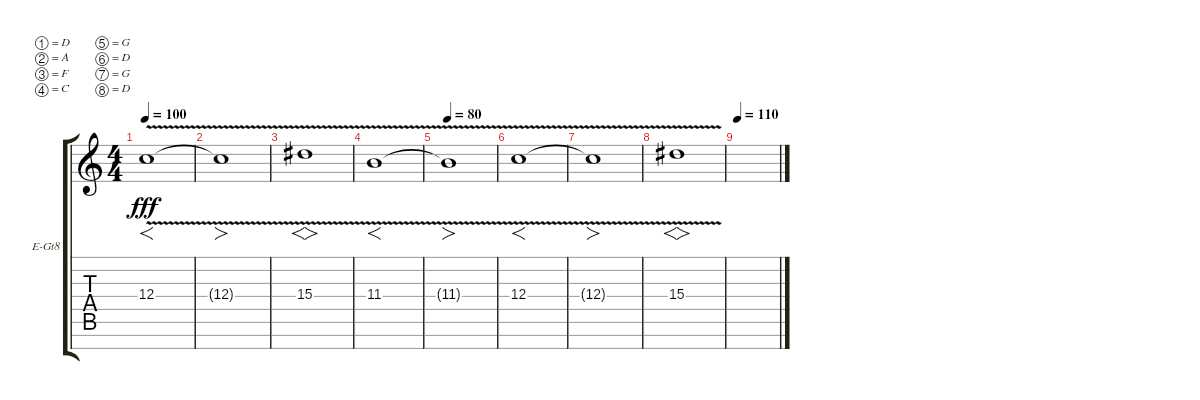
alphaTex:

\bracketExtendMode groupsimilarinstruments
\firstSystemTrackNameOrientation horizontal
\otherSystemsTrackNameOrientation horizontal
\track ("Tape Delay" "E-Gt8") {instrument overdrivenguitar}
\staff {score tabs}
\tuning (D4 A3 F3 C3 G2 D2 G1 D1)
\ts (4 4)
\tempo 100
\clef g2
\ks c
12.4{v}.1{f dy fff} |
12.4{v t}.1{fo} |
15.4{v}.1{vs} |
11.4{v}.1{f} |
\tempo 80
11.4{v t}.1{fo} |
12.4{v}.1{f} |
12.4{v t}.1{fo} |
15.4{v}.1{vs} |
\tempo 110
